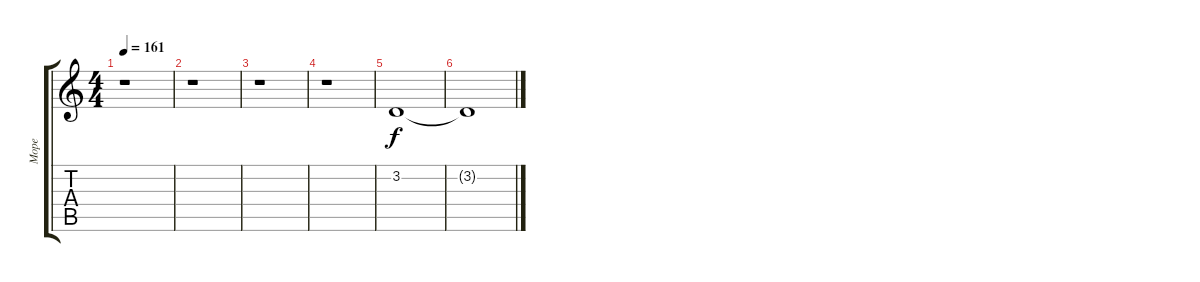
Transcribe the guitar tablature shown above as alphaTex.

\track ("Море" "Море") {instrument seashore}
\staff {score tabs}
\tuning (E4 B3 G3 D3 A2 E2) {hide}
\ts (4 4)
\tempo 161
\clef g2
\ks c
r.1{dy f} |
r.1 |
r.1 |
r.1 |
3.2.1 |
3.2{t}.1
